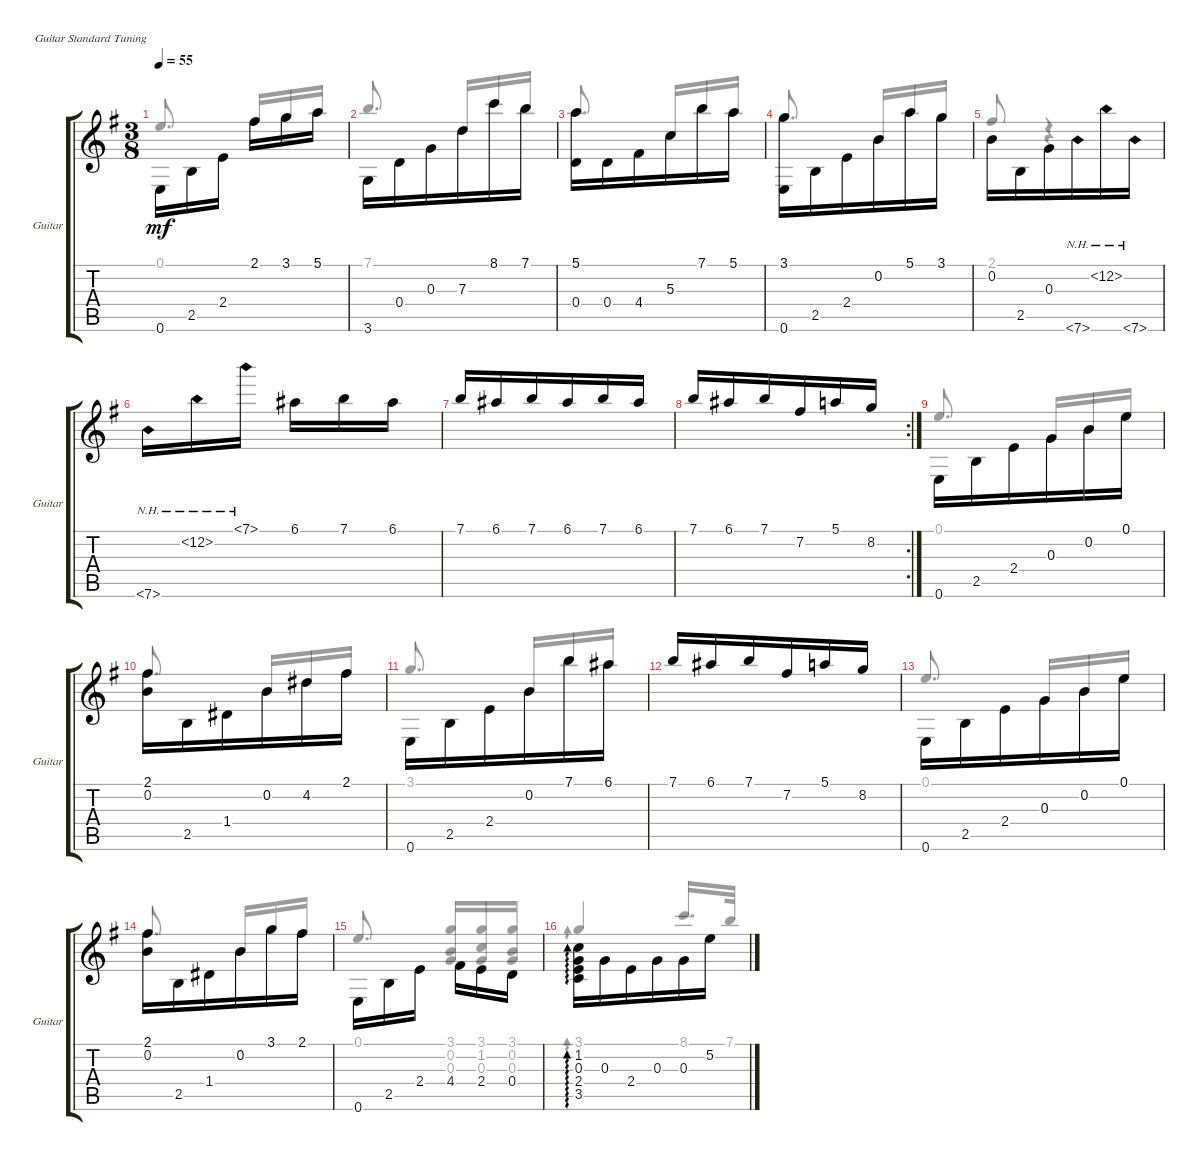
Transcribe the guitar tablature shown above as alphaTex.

\defaultSystemsLayout 4
\bracketExtendMode groupsimilarinstruments
\useSystemSignSeparator
\singleTrackTrackNamePolicy allsystems
\multiTrackTrackNamePolicy allsystems
\firstSystemTrackNameOrientation horizontal
\otherSystemsTrackNameOrientation horizontal
\track ("Guitar" "Guitar") {instrument acousticguitarsteel}
\staff {score tabs}
\tuning (E4 B3 G3 D3 A2 E2)
\voice
\ts (3 8)
\tempo 55
\clef g2
\scale
0.25
\ks eminor
0.6.16{dy mf beam invert} 2.5.16 2.4.16{beam split} 2.1.16{beam invert} 3.1.16 5.1.16 |
\scale
0.25 3.6.16{beam invert} 0.4.16 0.3.16 7.3.16 8.1.16 7.1.16 |
\scale
0.25 (5.1 0.4).16{beam invert} 0.4.16 4.4.16 5.3.16 7.1.16 5.1.16 |
\scale
0.25 (0.6 3.1).16{beam invert} 2.5.16 2.4.16 0.2.16 5.1.16 3.1.16 |
\scale
0.242236 0.2.16{beam invert} 2.5.16 0.3.16 7.6{nh}.16 12.2{nh}.16 7.6{nh}.16 |
\scale
0.267081 7.6{nh}.16 12.2{nh}.16 7.1{nh}.16{beam split} 6.1.16 7.1.16 6.1.16 |
\scale
0.240683 7.1.16{beam invert} 6.1.16 7.1.16 6.1.16 7.1.16 6.1.16 |
\rc 2
\scale
0.25 7.1.16{beam invert} 6.1.16 7.1.16 7.2.16 5.1.16 8.2.16 |
\scale
0.250401 0.6.16{beam invert} 2.5.16 2.4.16 0.3.16 0.2.16 0.1.16 |
\scale
0.250401 (2.1 0.2).16{beam invert} 2.5.16 1.4.16 0.2.16 4.2.16 2.1.16 |
\scale
0.250401 0.6.16{beam invert} 2.5.16 2.4.16 0.2.16 7.1.16 6.1.16 |
\scale
0.248796 7.1.16{beam invert} 6.1.16 7.1.16 7.2.16 5.1.16 8.2.16 |
\scale
0.224138 0.6.16{beam invert} 2.5.16 2.4.16 0.3.16 0.2.16 0.1.16 |
\scale
0.224138 (2.1 0.2).16{beam invert} 2.5.16 1.4.16 0.2.16 3.1.16 2.1.16 |
\scale
0.224138 0.6.16{beam invert} 2.5.16 2.4.16{beam split} 4.4.16{beam invert} 2.4.16 0.4.16 |
\scale
0.327586 (3.5 2.4 0.3 1.2).16{ad 0 beam invert} 0.3.16 2.4.16 0.3.16 0.3.16 5.2.16
\voice
\clef g2
\ottava regular
\simile none
\scale
0.25
\ks eminor
0.1.8{d dy mf beam invert beam split} 2.1.16{beam invert beam merge} 3.1.16{beam merge} 5.1.16{beam merge} |
\scale
0.25 7.1.8{d beam invert beam split} 7.3.16{beam invert beam merge} 8.1.16{beam merge} 7.1.16{beam merge} |
\scale
0.25 5.1.8{d beam invert beam split} 5.3.16{beam invert beam merge} 7.1.16{beam merge} 5.1.16{beam merge} |
\scale
0.25 3.1.8{d beam invert beam split} 0.2.16{beam invert beam merge} 5.1.16{beam merge} 3.1.16{beam merge} |
\scale
0.242236 2.1.8{beam invert} r.4{beam invert} |
\scale
0.267081 |
\scale
0.240683 |
\scale
0.25 |
\scale
0.250401 0.1.8{d beam invert beam split} 0.3.16{beam invert beam merge} 0.2.16{beam merge} 0.1.16{beam merge} |
\scale
0.250401 2.1.8{d beam invert beam split} 0.2.16{beam merge} 4.2.16{beam invert beam merge} 2.1.16{beam merge} |
\scale
0.250401 3.1.8{d beam invert beam split} 0.2.16{beam invert beam merge} 7.1.16{beam merge} 6.1.16{beam merge} |
\scale
0.248796 |
\scale
0.224138 0.1.8{d beam invert beam split} 0.3.16{beam invert beam merge} 0.2.16{beam merge} 0.1.16{beam merge} |
\scale
0.224138 2.1.8{d beam invert beam split} 0.2.16{beam merge} 3.1.16{beam invert beam merge} 2.1.16{beam merge} |
\scale
0.224138 0.1.8{d beam invert beam split} (3.1 0.2 0.3).16{beam invert beam merge} (3.1 0.3 1.2).16{beam merge} (3.1 0.3 0.2).16{beam merge} |
\scale
0.327586 3.1.4{ad 0 beam invert beam split} 8.1.16{d beam invert beam merge} 7.1.32{beam merge}
